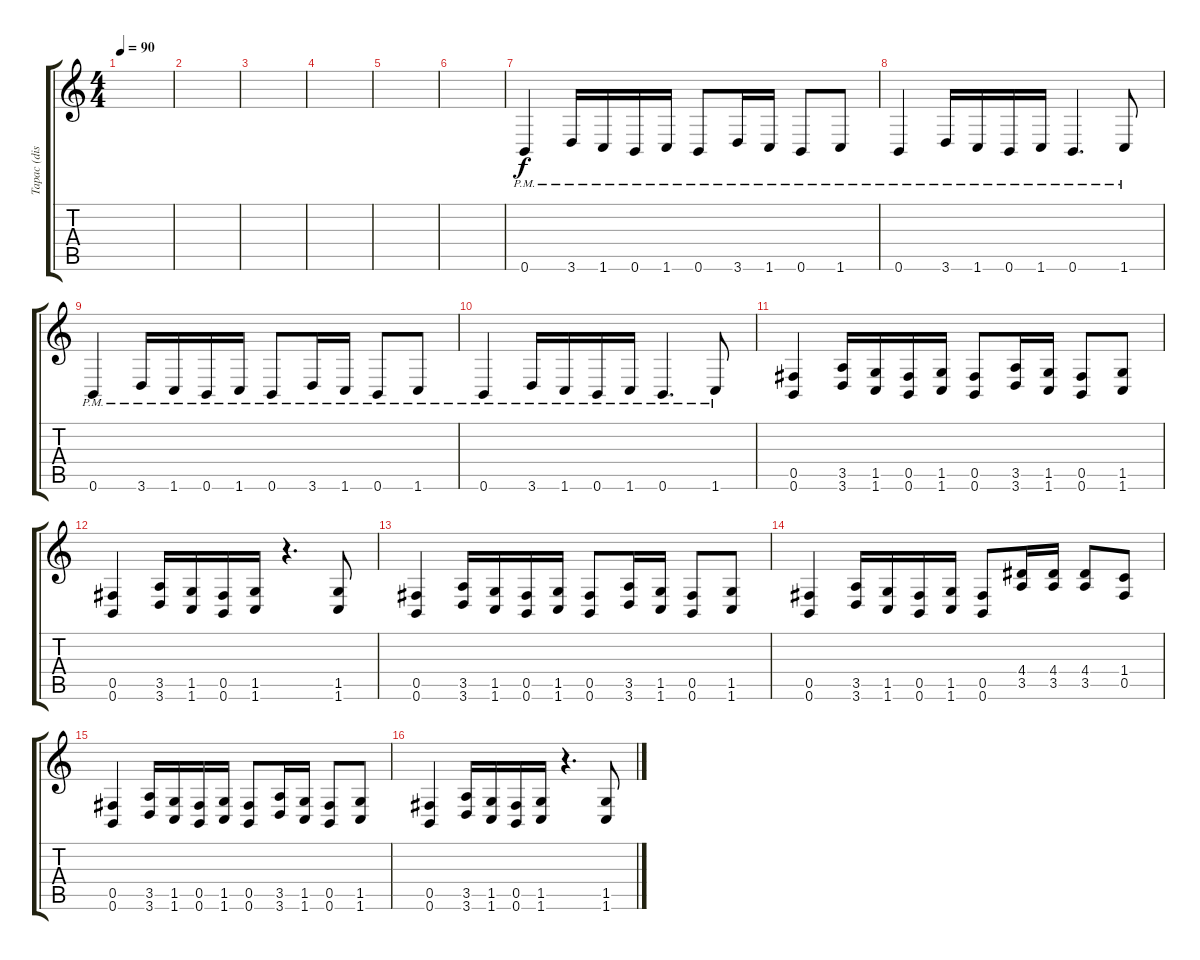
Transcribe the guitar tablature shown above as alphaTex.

\track ("Тарас (distortion)" "Тарас (dis") {instrument distortionguitar}
\staff {score tabs}
\tuning (Db4 Ab3 E3 B2 Gb2 B1) {hide}
\ts (4 4)
\tempo 90
\clef g2
\ks c
|
|
|
|
|
|
0.6{pm}.4{dy f} 3.6{pm}.16 1.6{pm}.16 0.6{pm}.16 1.6{pm}.16 0.6{pm}.8 3.6{pm}.16 1.6{pm}.16 0.6{pm}.8 1.6{pm}.8 |
0.6{pm}.4 3.6{pm}.16 1.6{pm}.16 0.6{pm}.16 1.6{pm}.16 0.6{pm}.4{d} 1.6{pm}.8 |
0.6{pm}.4 3.6{pm}.16 1.6{pm}.16 0.6{pm}.16 1.6{pm}.16 0.6{pm}.8 3.6{pm}.16 1.6{pm}.16 0.6{pm}.8 1.6{pm}.8 |
0.6{pm}.4 3.6{pm}.16 1.6{pm}.16 0.6{pm}.16 1.6{pm}.16 0.6{pm}.4{d} 1.6{pm}.8 |
(0.5 0.6).4 (3.5 3.6).16 (1.5 1.6).16 (0.5 0.6).16 (1.5 1.6).16 (0.5 0.6).8 (3.5 3.6).16 (1.5 1.6).16 (0.5 0.6).8 (1.5 1.6).8 |
(0.5 0.6).4 (3.5 3.6).16 (1.5 1.6).16 (0.5 0.6).16 (1.5 1.6).16 r.4{d} (1.5 1.6).8 |
(0.5 0.6).4 (3.5 3.6).16 (1.5 1.6).16 (0.5 0.6).16 (1.5 1.6).16 (0.5 0.6).8 (3.5 3.6).16 (1.5 1.6).16 (0.5 0.6).8 (1.5 1.6).8 |
(0.5 0.6).4 (3.5 3.6).16 (1.5 1.6).16 (0.5 0.6).16 (1.5 1.6).16 (0.5 0.6).8 (4.4 3.5).16 (4.4 3.5).16 (4.4 3.5).8 (1.4 0.5).8 |
(0.5 0.6).4 (3.5 3.6).16 (1.5 1.6).16 (0.5 0.6).16 (1.5 1.6).16 (0.5 0.6).8 (3.5 3.6).16 (1.5 1.6).16 (0.5 0.6).8 (1.5 1.6).8 |
(0.5 0.6).4 (3.5 3.6).16 (1.5 1.6).16 (0.5 0.6).16 (1.5 1.6).16 r.4{d} (1.5 1.6).8
